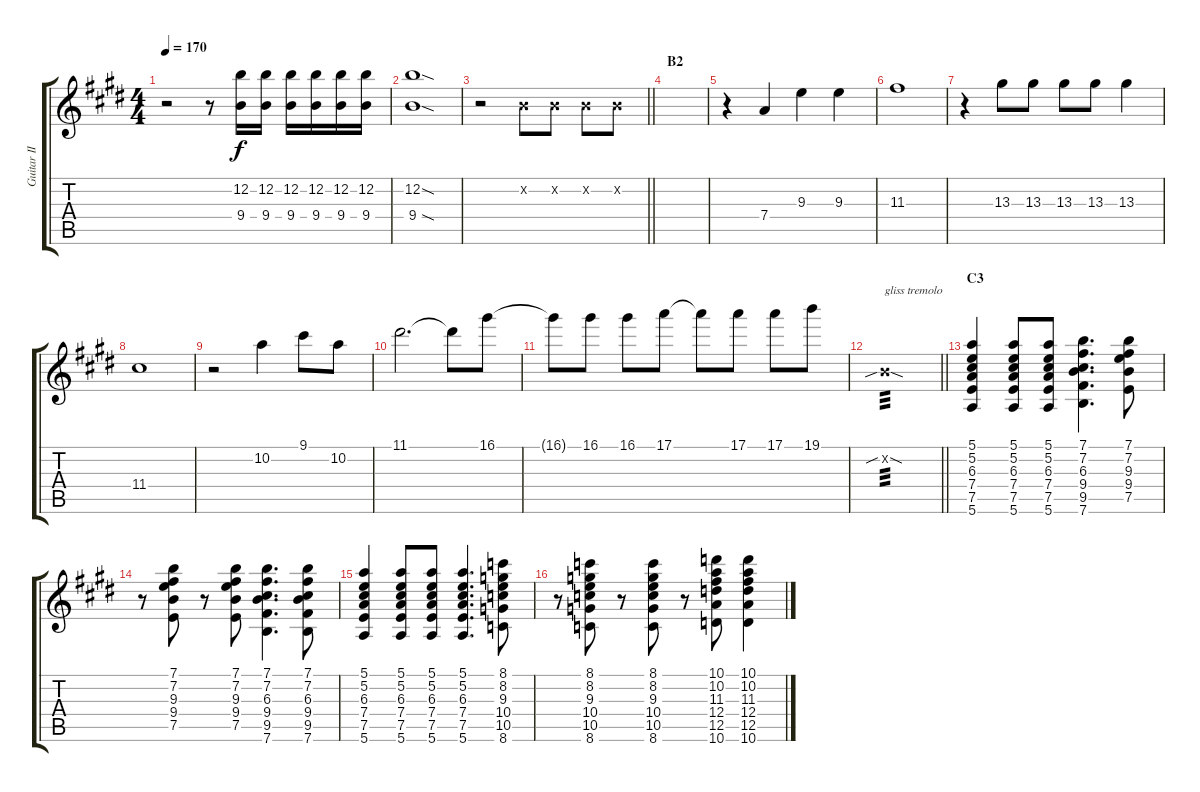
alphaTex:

\track ("Guitar II" "Guitar II") {instrument distortionguitar}
\staff {score tabs}
\tuning (E4 B3 G3 D3 A2 E2) {hide}
\ts (4 4)
\tempo 170
\clef g2
\ks e
r.2{dy f} r.8 (12.2 9.4).16 (12.2 9.4).16 (12.2 9.4).16 (12.2 9.4).16 (12.2 9.4).16 (12.2 9.4).16 |
(12.2{sod} 9.4{sod}).1 |
\barLineRight lightlight
r.2 0.2{x}.8 0.2{x}.8 0.2{x}.8 0.2{x}.8 |
\section ("" "B2")
|
r.4 7.4.4 9.3.4 9.3.4 |
11.3.1 |
r.4 13.3.8 13.3.8 13.3.8 13.3.8 13.3.4 |
11.4.1 |
r.2 10.2.4 9.1.8 10.2.8 |
11.1.2{d} 11.1{t}.8 16.1.8 |
16.1{t}.8 16.1.8 16.1.8 17.1.8 17.1{t}.8 17.1.8 17.1.8 19.1.8 |
\barLineRight lightlight
0.2{sib sod x}.1{txt "gliss tremolo" tp 3} |
\section ("" "C3")
(5.1 5.2 6.3 7.4 7.5 5.6).4 (5.1 5.2 6.3 7.4 7.5 5.6).8 (5.1 5.2 6.3 7.4 7.5 5.6).8 (7.1 7.2 6.3 9.4 9.5 7.6).4{d} (7.1 7.2 9.3 9.4 7.5).8 |
r.8 (7.1 7.2 9.3 9.4 7.5).8 r.8 (7.1 7.2 9.3 9.4 7.5).8 (7.1 7.2 6.3 9.4 9.5 7.6).4{d} (7.1 7.2 6.3 9.4 9.5 7.6).8 |
(5.1 5.2 6.3 7.4 7.5 5.6).4 (5.1 5.2 6.3 7.4 7.5 5.6).8 (5.1 5.2 6.3 7.4 7.5 5.6).8 (5.1 5.2 6.3 7.4 7.5 5.6).4{d} (8.1 8.2 9.3 10.4 10.5 8.6).8 |
r.8 (8.1 8.2 9.3 10.4 10.5 8.6).8 r.8 (8.1 8.2 9.3 10.4 10.5 8.6).8 r.8 (10.1 10.2 11.3 12.4 12.5 10.6).8 (10.1 10.2 11.3 12.4 12.5 10.6).4
